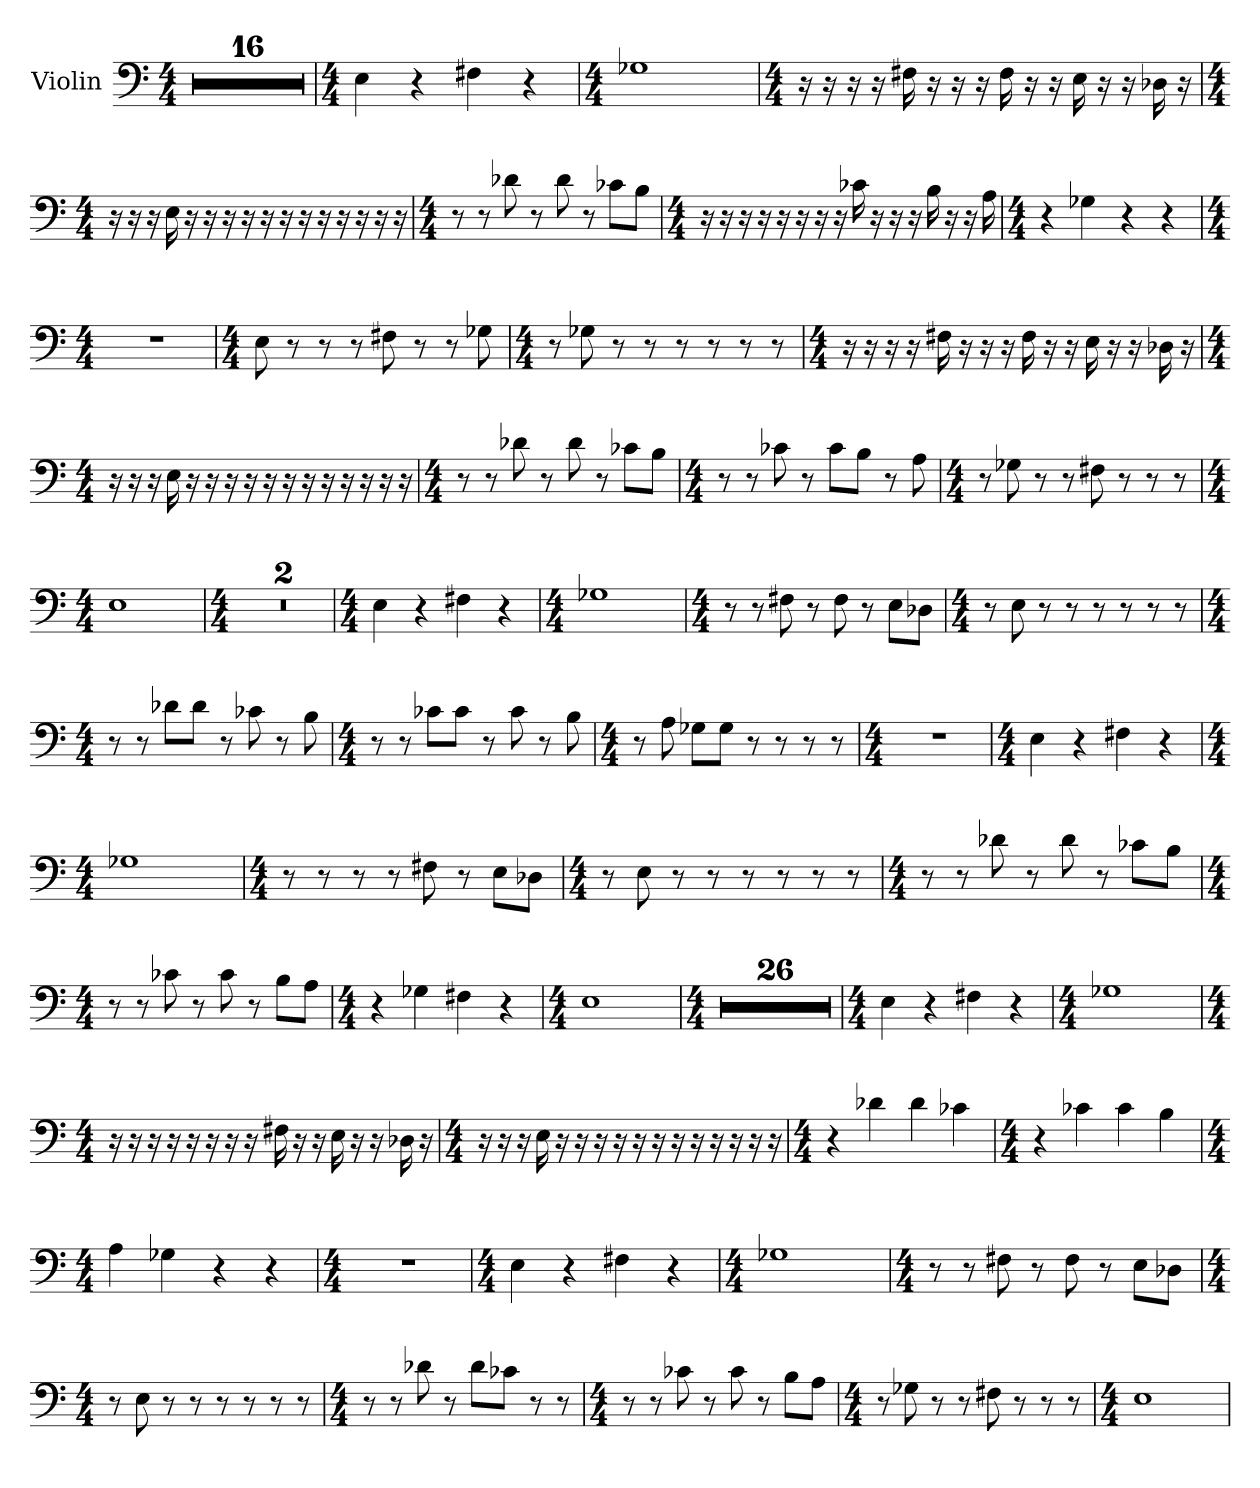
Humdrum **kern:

**kern
*part1
*staff1
*I"Violin
*I'Vln
*M4/4
=
1r
=
*M4/4
1r
=
*M4/4
1r
=
*M4/4
1r
=
*M4/4
1r
=
*M4/4
1r
=
*M4/4
1r
=
*M4/4
1r
=
*M4/4
1r
=
*M4/4
1r
=
*M4/4
1r
=
*M4/4
1r
=
*M4/4
1r
=
*M4/4
1r
=
*M4/4
1r
=
*M4/4
1r
=
*M4/4
4E
4r
4F#X
4r
=
*M4/4
1G-X
=
*M4/4
16r
16r
16r
16r
16F#X
16r
16r
16r
16F#
16r
16r
16E
16r
16r
16D-X
16r
=
*M4/4
16r
16r
16r
16E
16r
16r
16r
16r
16r
16r
16r
16r
16r
16r
16r
16r
=
*M4/4
8r
8r
8d-X
8r
8d-
8r
8c-XL
8BJ
=
*M4/4
16r
16r
16r
16r
16r
16r
16r
16r
16c-X
16r
16r
16r
16B
16r
16r
16A
=
*M4/4
4r
4G-X
4r
4r
=
*M4/4
1r
=
*M4/4
8E
8r
8r
8r
8F#X
8r
8r
8G-X
=
*M4/4
8r
8G-X
8r
8r
8r
8r
8r
8r
=
*M4/4
16r
16r
16r
16r
16F#X
16r
16r
16r
16F#
16r
16r
16E
16r
16r
16D-X
16r
=
*M4/4
16r
16r
16r
16E
16r
16r
16r
16r
16r
16r
16r
16r
16r
16r
16r
16r
=
*M4/4
8r
8r
8d-X
8r
8d-
8r
8c-XL
8BJ
=
*M4/4
8r
8r
8c-X
8r
8c-L
8BJ
8r
8A
=
*M4/4
8r
8G-X
8r
8r
8F#X
8r
8r
8r
=
*M4/4
1E
=
*M4/4
1r
=
*M4/4
1r
=
*M4/4
4E
4r
4F#X
4r
=
*M4/4
1G-X
=
*M4/4
8r
8r
8F#X
8r
8F#
8r
8EL
8D-XJ
=
*M4/4
8r
8E
8r
8r
8r
8r
8r
8r
=
*M4/4
8r
8r
8d-XL
8d-J
8r
8c-X
8r
8B
=
*M4/4
8r
8r
8c-XL
8c-J
8r
8c-
8r
8B
=
*M4/4
8r
8A
8G-XL
8G-J
8r
8r
8r
8r
=
*M4/4
1r
=
*M4/4
4E
4r
4F#X
4r
=
*M4/4
1G-X
=
*M4/4
8r
8r
8r
8r
8F#X
8r
8EL
8D-XJ
=
*M4/4
8r
8E
8r
8r
8r
8r
8r
8r
=
*M4/4
8r
8r
8d-X
8r
8d-
8r
8c-XL
8BJ
=
*M4/4
8r
8r
8c-X
8r
8c-
8r
8BL
8AJ
=
*M4/4
4r
4G-X
4F#X
4r
=
*M4/4
1E
=
*M4/4
1r
=
*M4/4
1r
=
*M4/4
1r
=
*M4/4
1r
=
*M4/4
1r
=
*M4/4
1r
=
*M4/4
1r
=
*M4/4
1r
=
*M4/4
1r
=
*M4/4
1r
=
*M4/4
1r
=
*M4/4
1r
=
*M4/4
1r
=
*M4/4
1r
=
*M4/4
1r
=
*M4/4
1r
=
*M4/4
1r
=
*M4/4
1r
=
*M4/4
1r
=
*M4/4
1r
=
*M4/4
1r
=
*M4/4
1r
=
*M4/4
1r
=
*M4/4
1r
=
*M4/4
1r
=
*M4/4
1r
=
*M4/4
4E
4r
4F#X
4r
=
*M4/4
1G-X
=
*M4/4
16r
16r
16r
16r
16r
16r
16r
16r
16F#X
16r
16r
16E
16r
16r
16D-X
16r
=
*M4/4
16r
16r
16r
16E
16r
16r
16r
16r
16r
16r
16r
16r
16r
16r
16r
16r
=
*M4/4
4r
4d-X
4d-
4c-X
=
*M4/4
4r
4c-X
4c-
4B
=
*M4/4
4A
4G-X
4r
4r
=
*M4/4
1r
=
*M4/4
4E
4r
4F#X
4r
=
*M4/4
1G-X
=
*M4/4
8r
8r
8F#X
8r
8F#
8r
8EL
8D-XJ
=
*M4/4
8r
8E
8r
8r
8r
8r
8r
8r
=
*M4/4
8r
8r
8d-X
8r
8d-L
8c-XJ
8r
8r
=
*M4/4
8r
8r
8c-X
8r
8c-
8r
8BL
8AJ
=
*M4/4
8r
8G-X
8r
8r
8F#X
8r
8r
8r
=
*M4/4
1E
=
*-
